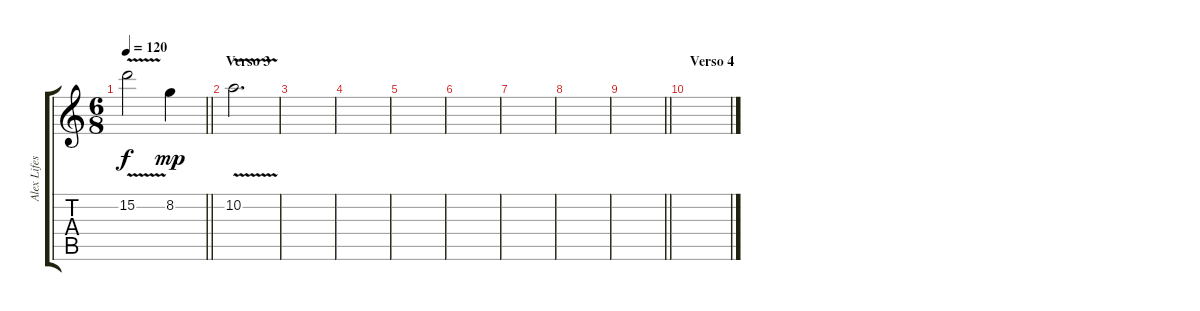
\track ("Alex Lifeson LIder " "Alex Lifes") {instrument acousticguitarsteel}
\staff {score tabs}
\tuning (E4 B3 G3 D3 A2 E2) {hide}
\ts (6 8)
\tempo 120
\clef g2
\barLineRight lightlight
\ks c
15.2{v}.2{dy f} 8.2.4{dy mp} |
\section ("" "Verso 3")
10.2{v}.2{d} |
|
|
|
|
|
|
\barLineRight lightlight
|
\section ("" "Verso 4")
